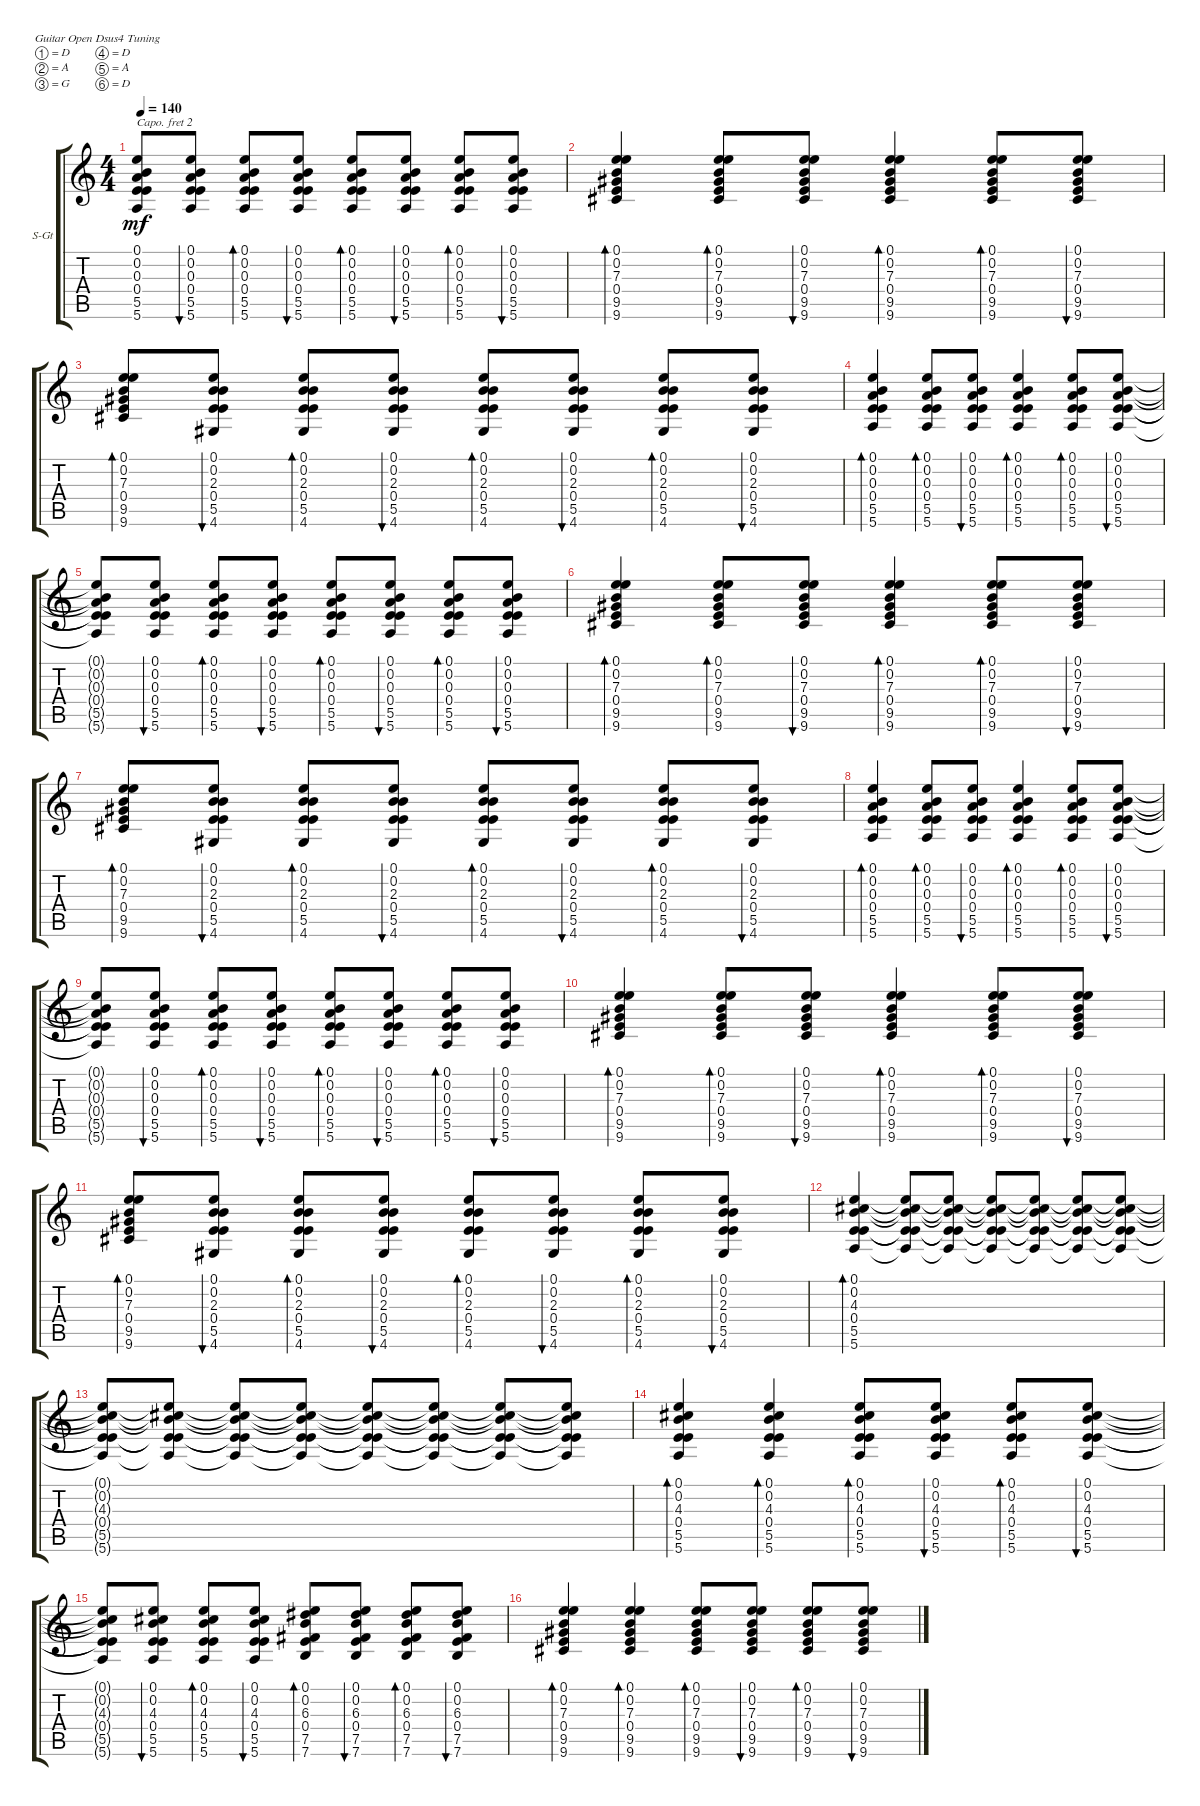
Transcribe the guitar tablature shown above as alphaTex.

\defaultSystemsLayout 4
\bracketExtendMode groupsimilarinstruments
\firstSystemTrackNameOrientation horizontal
\otherSystemsTrackNameOrientation horizontal
\track ("Steel Guitar" "S-Gt") {instrument acousticguitarsteel}
\staff {score tabs}
\capo 2
\tuning (D4 A3 G3 D3 A2 D2)
\ts (4 4)
\tempo 140
\clef g2
\ks c
(5.6{t} 5.5{t} 0.4{t} 0.3{t} 0.2{t} 0.1{t}).8{dy mf} (0.1 0.2 0.3 0.4 5.5 5.6).8{bu 30} (5.5 5.6 0.4 0.3 0.2 0.1).8{bd 30} (0.1 0.2 0.3 0.4 5.5 5.6).8{bu 30} (5.6 5.5 0.4 0.3 0.2 0.1).8{bd 30} (5.6 5.5 0.4 0.3 0.2 0.1).8{bu 30} (0.1 0.2 0.3 0.4 5.5 5.6).8{bd 30} (5.6 5.5 0.4 0.3 0.2 0.1).8{bu 30} |
(9.6 9.5 7.3 0.2 0.1 0.4).4{bd 30} (9.6 9.5 0.4 7.3 0.2 0.1).8{bd 30} (0.1 0.2 7.3 0.4 9.5 9.6).8{bu 30} (9.6 9.5 0.4 7.3 0.2 0.1).4{bd 30} (9.6 9.5 0.4 7.3 0.2 0.1).8{bd 30} (0.1 0.2 7.3 0.4 9.5 9.6).8{bu 30} |
(9.6 9.5 0.4 7.3 0.2 0.1).8{bd 30} (0.1 0.2 2.3 0.4 5.5 4.6).8{bu 30} (5.5 4.6 0.4 2.3 0.2 0.1).8{bd 30} (0.1 0.2 2.3 0.4 5.5 4.6).8{bu 30} (4.6 5.5 0.4 2.3 0.2 0.1).8{bd 30} (4.6 5.5 0.4 2.3 0.2 0.1).8{bu 30} (0.1 0.2 2.3 0.4 5.5 4.6).8{bd 30} (4.6 5.5 0.4 2.3 0.2 0.1).8{bu 30} |
(5.6 5.5 0.4 0.3 0.2 0.1).4{bd 30} (5.6 5.5 0.4 0.3 0.2 0.1).8{bd 30} (0.1 0.2 0.3 0.4 5.5 5.6).8{bu 30} (5.6 5.5 0.4 0.3 0.2 0.1).4{bd 30} (5.6 5.5 0.4 0.3 0.2 0.1).8{bd 30} (0.1 0.2 0.3 0.4 5.5 5.6).8{bu 30} |
(5.6{t} 5.5{t} 0.4{t} 0.3{t} 0.2{t} 0.1{t}).8 (0.1 0.2 0.3 0.4 5.5 5.6).8{bu 30} (5.5 5.6 0.4 0.3 0.2 0.1).8{bd 30} (0.1 0.2 0.3 0.4 5.5 5.6).8{bu 30} (5.6 5.5 0.4 0.3 0.2 0.1).8{bd 30} (5.6 5.5 0.4 0.3 0.2 0.1).8{bu 30} (0.1 0.2 0.3 0.4 5.5 5.6).8{bd 30} (5.6 5.5 0.4 0.3 0.2 0.1).8{bu 30} |
(9.6 9.5 7.3 0.2 0.1 0.4).4{bd 30} (9.6 9.5 0.4 7.3 0.2 0.1).8{bd 30} (0.1 0.2 7.3 0.4 9.5 9.6).8{bu 30} (9.6 9.5 0.4 7.3 0.2 0.1).4{bd 30} (9.6 9.5 0.4 7.3 0.2 0.1).8{bd 30} (0.1 0.2 7.3 0.4 9.5 9.6).8{bu 30} |
(9.6 9.5 0.4 7.3 0.2 0.1).8{bd 30} (0.1 0.2 2.3 0.4 5.5 4.6).8{bu 30} (5.5 4.6 0.4 2.3 0.2 0.1).8{bd 30} (0.1 0.2 2.3 0.4 5.5 4.6).8{bu 30} (4.6 5.5 0.4 2.3 0.2 0.1).8{bd 30} (4.6 5.5 0.4 2.3 0.2 0.1).8{bu 30} (0.1 0.2 2.3 0.4 5.5 4.6).8{bd 30} (4.6 5.5 0.4 2.3 0.2 0.1).8{bu 30} |
(5.6 5.5 0.4 0.3 0.2 0.1).4{bd 30} (5.6 5.5 0.4 0.3 0.2 0.1).8{bd 30} (0.1 0.2 0.3 0.4 5.5 5.6).8{bu 30} (5.6 5.5 0.4 0.3 0.2 0.1).4{bd 30} (5.6 5.5 0.4 0.3 0.2 0.1).8{bd 30} (0.1 0.2 0.3 0.4 5.5 5.6).8{bu 30} |
(5.6{t} 5.5{t} 0.4{t} 0.3{t} 0.2{t} 0.1{t}).8 (0.1 0.2 0.3 0.4 5.5 5.6).8{bu 30} (5.5 5.6 0.4 0.3 0.2 0.1).8{bd 30} (0.1 0.2 0.3 0.4 5.5 5.6).8{bu 30} (5.6 5.5 0.4 0.3 0.2 0.1).8{bd 30} (5.6 5.5 0.4 0.3 0.2 0.1).8{bu 30} (0.1 0.2 0.3 0.4 5.5 5.6).8{bd 30} (5.6 5.5 0.4 0.3 0.2 0.1).8{bu 30} |
(9.6 9.5 7.3 0.2 0.1 0.4).4{bd 30} (9.6 9.5 0.4 7.3 0.2 0.1).8{bd 30} (0.1 0.2 7.3 0.4 9.5 9.6).8{bu 30} (9.6 9.5 0.4 7.3 0.2 0.1).4{bd 30} (9.6 9.5 0.4 7.3 0.2 0.1).8{bd 30} (0.1 0.2 7.3 0.4 9.5 9.6).8{bu 30} |
(9.6 9.5 0.4 7.3 0.2 0.1).8{bd 30} (0.1 0.2 2.3 0.4 5.5 4.6).8{bu 30} (5.5 4.6 0.4 2.3 0.2 0.1).8{bd 30} (0.1 0.2 2.3 0.4 5.5 4.6).8{bu 30} (4.6 5.5 0.4 2.3 0.2 0.1).8{bd 30} (4.6 5.5 0.4 2.3 0.2 0.1).8{bu 30} (0.1 0.2 2.3 0.4 5.5 4.6).8{bd 30} (4.6 5.5 0.4 2.3 0.2 0.1).8{bu 30} |
(5.6 5.5 0.4 4.3 0.2 0.1).4{bd 30} (5.6{t} 5.5{t} 0.4{t} 4.3{t} 0.2{t} 0.1{t}).8 (5.6{t} 5.5{t} 0.4{t} 4.3{t} 0.2{t} 0.1{t}).8 (5.6{t} 5.5{t} 0.4{t} 4.3{t} 0.2{t} 0.1{t}).8 (5.6{t} 5.5{t} 0.4{t} 4.3{t} 0.2{t} 0.1{t}).8 (5.6{t} 5.5{t} 0.4{t} 4.3{t} 0.2{t} 0.1{t}).8 (5.6{t} 5.5{t} 0.4{t} 4.3{t} 0.2{t} 0.1{t}).8 |
(5.6{t} 5.5{t} 0.4{t} 4.3{t} 0.2{t} 0.1{t}).8 (5.6{t} 5.5{t} 0.4{t} 4.3{t} 0.2{t} 0.1{t}).8 (5.6{t} 5.5{t} 0.4{t} 4.3{t} 0.2{t} 0.1{t}).8 (5.6{t} 5.5{t} 0.4{t} 4.3{t} 0.2{t} 0.1{t}).8 (5.6{t} 5.5{t} 0.4{t} 4.3{t} 0.2{t} 0.1{t}).8 (5.6{t} 5.5{t} 0.4{t} 4.3{t} 0.2{t} 0.1{t}).8 (5.6{t} 5.5{t} 0.4{t} 4.3{t} 0.2{t} 0.1{t}).8 (5.6{t} 5.5{t} 0.4{t} 4.3{t} 0.2{t} 0.1{t}).8 |
(5.6 5.5 0.4 4.3 0.2 0.1).4{bd 30} (5.6 5.5 0.4 4.3 0.2 0.1).4{bd 30} (5.6 5.5 0.4 4.3 0.2 0.1).8{bd 30} (5.6 5.5 0.4 4.3 0.2 0.1).8{bu 30} (5.6 5.5 0.4 4.3 0.2 0.1).8{bd 30} (5.6 5.5 0.4 4.3 0.2 0.1).8{bu 30} |
(0.1{t} 0.2{t} 4.3{t} 0.4{t} 5.5{t} 5.6{t}).8 (0.1 0.2 4.3 0.4 5.5 5.6).8{bu 30} (0.1 0.2 4.3 0.4 5.5 5.6).8{bd 30} (5.6 5.5 0.4 4.3 0.2 0.1).8{bu 30} (7.6 7.5 0.4 6.3 0.2 0.1).8{bd 30} (7.6 7.5 0.4 6.3 0.2 0.1).8{bu 30} (7.6 7.5 0.4 6.3 0.2 0.1).8{bd 30} (7.6 7.5 0.4 6.3 0.2 0.1).8{bu 30} |
(9.6 9.5 0.4 7.3 0.2 0.1).4{bd 30} (9.6 9.5 0.4 7.3 0.2 0.1).4{bd 30} (9.6 9.5 0.4 7.3 0.2 0.1).8{bd 30} (9.6 9.5 0.4 7.3 0.2 0.1).8{bu 30} (9.6 9.5 0.4 7.3 0.2 0.1).8{bd 30} (9.6 9.5 0.4 7.3 0.2 0.1).8{bu 30}
